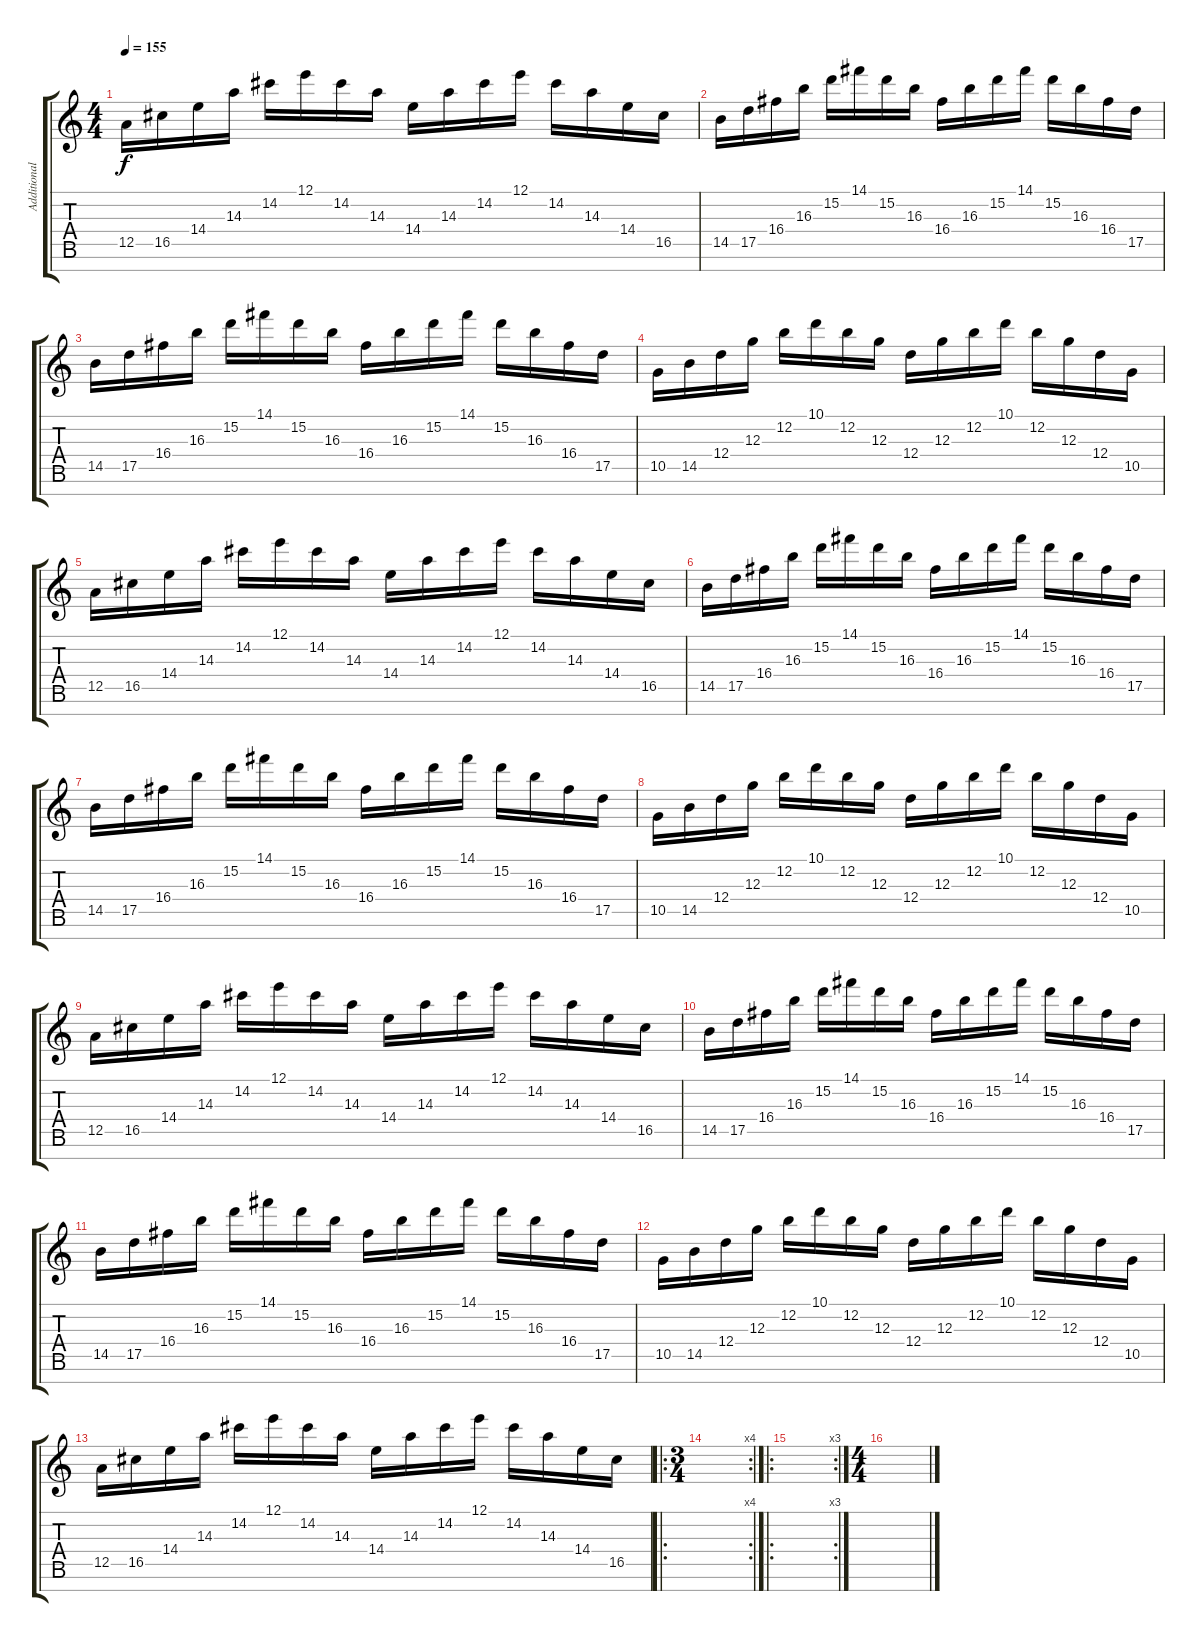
\track ("Additional Guitar" "Additional") {instrument distortionguitar}
\staff {score tabs}
\tuning (E4 B3 G3 D3 A2 E2 B1) {hide}
\ts (4 4)
\tempo 155
\clef g2
\ks c
12.5.16{dy f} 16.5.16 14.4.16 14.3.16 14.2.16 12.1.16 14.2.16 14.3.16 14.4.16 14.3.16 14.2.16 12.1.16 14.2.16 14.3.16 14.4.16 16.5.16 |
14.5.16 17.5.16 16.4.16 16.3.16 15.2.16 14.1.16 15.2.16 16.3.16 16.4.16 16.3.16 15.2.16 14.1.16 15.2.16 16.3.16 16.4.16 17.5.16 |
14.5.16 17.5.16 16.4.16 16.3.16 15.2.16 14.1.16 15.2.16 16.3.16 16.4.16 16.3.16 15.2.16 14.1.16 15.2.16 16.3.16 16.4.16 17.5.16 |
10.5.16 14.5.16 12.4.16 12.3.16 12.2.16 10.1.16 12.2.16 12.3.16 12.4.16 12.3.16 12.2.16 10.1.16 12.2.16 12.3.16 12.4.16 10.5.16 |
12.5.16 16.5.16 14.4.16 14.3.16 14.2.16 12.1.16 14.2.16 14.3.16 14.4.16 14.3.16 14.2.16 12.1.16 14.2.16 14.3.16 14.4.16 16.5.16 |
14.5.16 17.5.16 16.4.16 16.3.16 15.2.16 14.1.16 15.2.16 16.3.16 16.4.16 16.3.16 15.2.16 14.1.16 15.2.16 16.3.16 16.4.16 17.5.16 |
14.5.16 17.5.16 16.4.16 16.3.16 15.2.16 14.1.16 15.2.16 16.3.16 16.4.16 16.3.16 15.2.16 14.1.16 15.2.16 16.3.16 16.4.16 17.5.16 |
10.5.16 14.5.16 12.4.16 12.3.16 12.2.16 10.1.16 12.2.16 12.3.16 12.4.16 12.3.16 12.2.16 10.1.16 12.2.16 12.3.16 12.4.16 10.5.16 |
12.5.16 16.5.16 14.4.16 14.3.16 14.2.16 12.1.16 14.2.16 14.3.16 14.4.16 14.3.16 14.2.16 12.1.16 14.2.16 14.3.16 14.4.16 16.5.16 |
14.5.16 17.5.16 16.4.16 16.3.16 15.2.16 14.1.16 15.2.16 16.3.16 16.4.16 16.3.16 15.2.16 14.1.16 15.2.16 16.3.16 16.4.16 17.5.16 |
14.5.16 17.5.16 16.4.16 16.3.16 15.2.16 14.1.16 15.2.16 16.3.16 16.4.16 16.3.16 15.2.16 14.1.16 15.2.16 16.3.16 16.4.16 17.5.16 |
10.5.16 14.5.16 12.4.16 12.3.16 12.2.16 10.1.16 12.2.16 12.3.16 12.4.16 12.3.16 12.2.16 10.1.16 12.2.16 12.3.16 12.4.16 10.5.16 |
12.5.16 16.5.16 14.4.16 14.3.16 14.2.16 12.1.16 14.2.16 14.3.16 14.4.16 14.3.16 14.2.16 12.1.16 14.2.16 14.3.16 14.4.16 16.5.16 |
\ro
\rc 4
\ts (3 4)
|
\ro
\rc 3
|
\ts (4 4)
